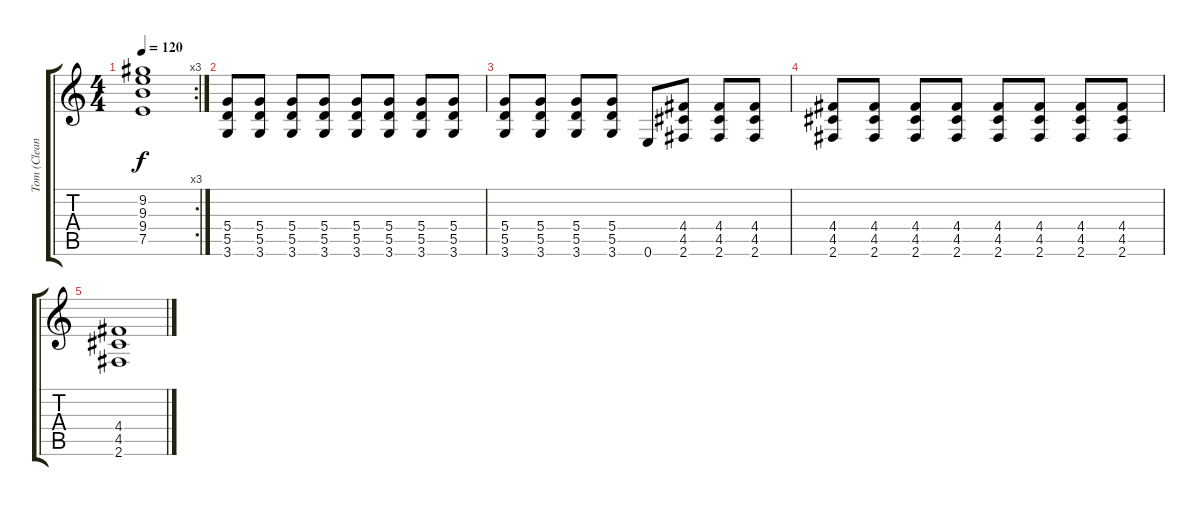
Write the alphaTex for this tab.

\track ("Tom (Clean Guitar)" "Tom (Clean") {instrument electricguitarclean}
\staff {score tabs}
\tuning (E4 B3 G3 D3 A2 E2) {hide}
\rc 3
\ts (4 4)
\tempo 120
\clef g2
\ks c
(9.2 9.3 9.4 7.5).1{dy f} |
(5.4 5.5 3.6).8 (5.4 5.5 3.6).8 (5.4 5.5 3.6).8 (5.4 5.5 3.6).8 (5.4 5.5 3.6).8 (5.4 5.5 3.6).8 (5.4 5.5 3.6).8 (5.4 5.5 3.6).8 |
(5.4 5.5 3.6).8 (5.4 5.5 3.6).8 (5.4 5.5 3.6).8 (5.4 5.5 3.6).8 0.6.8 (4.4 4.5 2.6).8 (4.4 4.5 2.6).8 (4.4 4.5 2.6).8 |
(4.4 4.5 2.6).8 (4.4 4.5 2.6).8 (4.4 4.5 2.6).8 (4.4 4.5 2.6).8 (4.4 4.5 2.6).8 (4.4 4.5 2.6).8 (4.4 4.5 2.6).8 (4.4 4.5 2.6).8 |
(4.4 4.5 2.6).1
